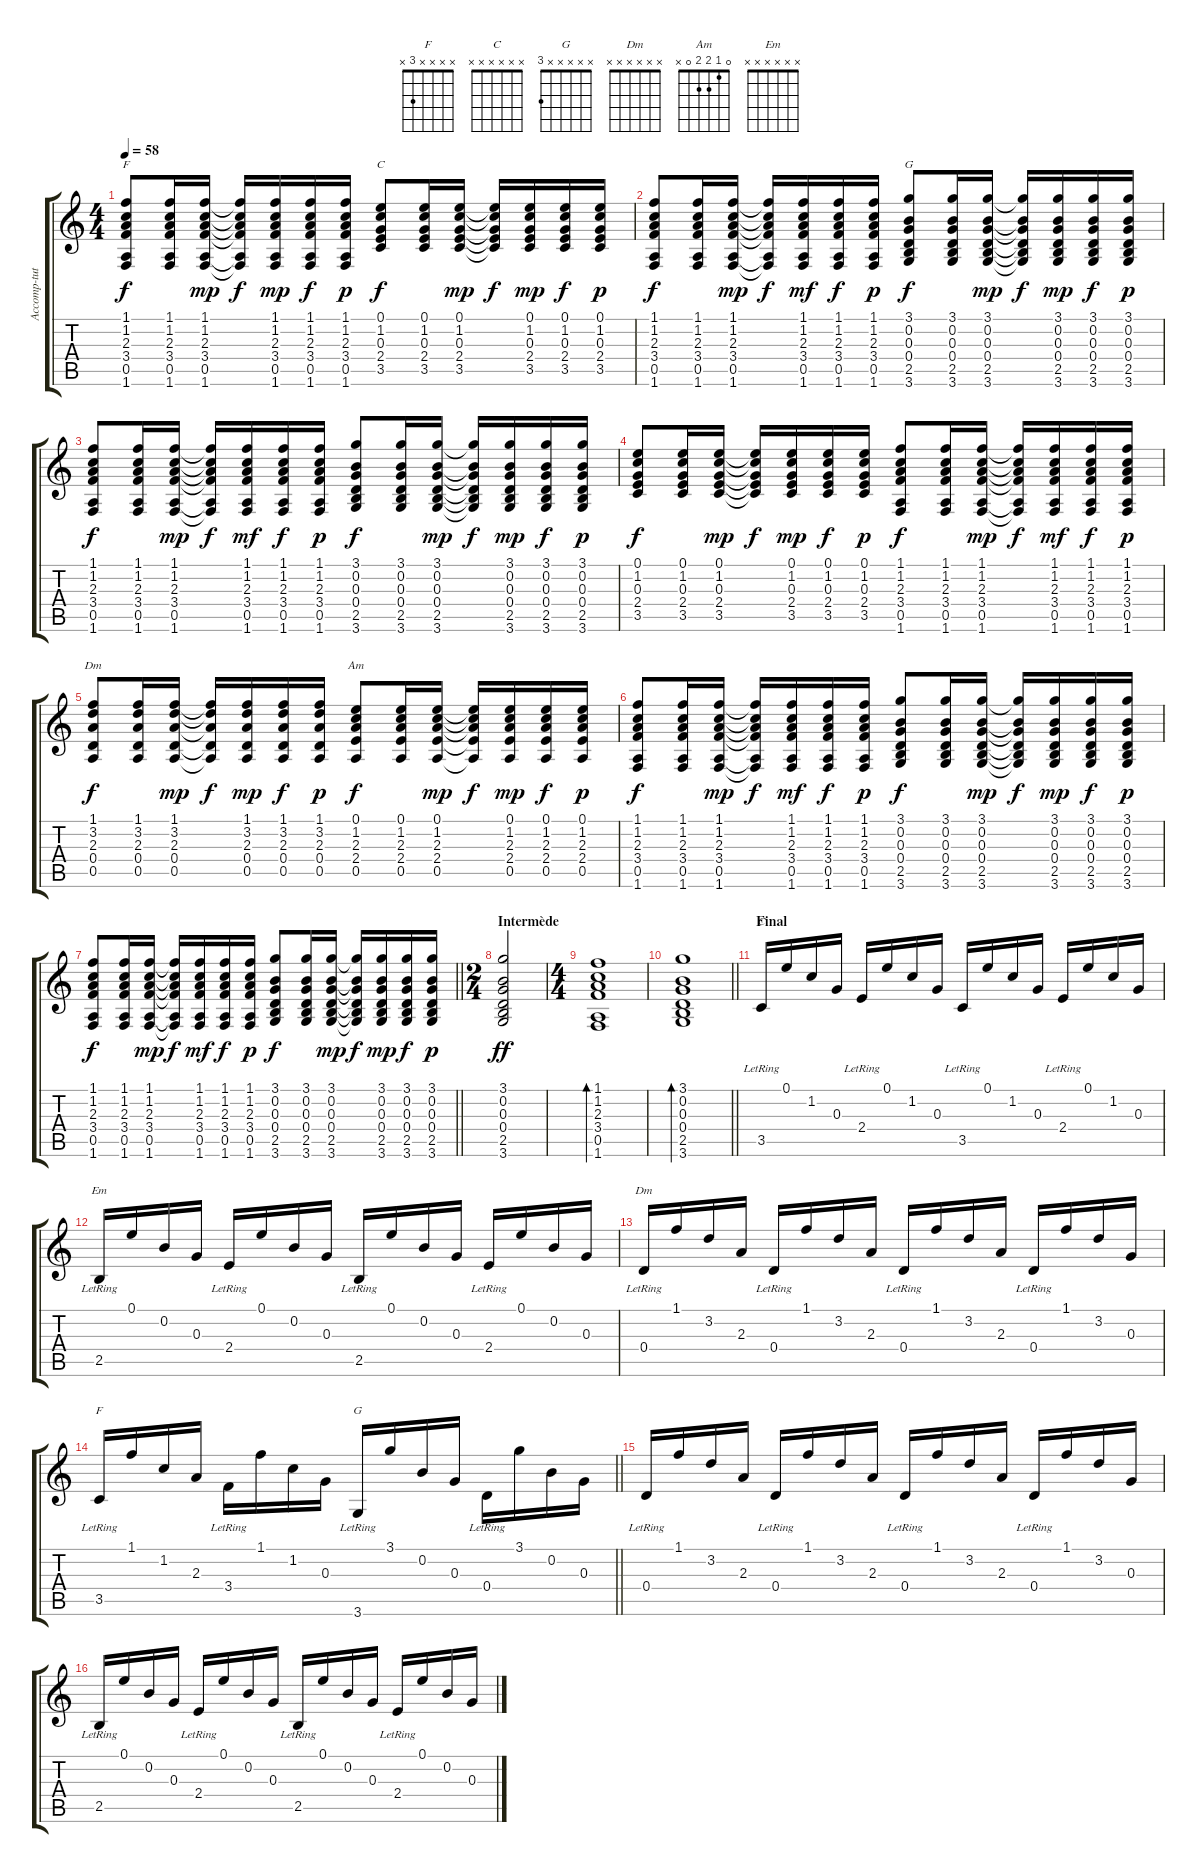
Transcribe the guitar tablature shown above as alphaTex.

\track ("Accomp-tuto1" "Accomp-tut") {instrument acousticguitarsteel}
\staff {score tabs}
\tuning (E4 B3 G3 D3 A2 E2) {hide}
\chord ("F" 1 1 2 3 0 1) {barre 1}
\chord ("C" 0 1 0 2 3 x)
\chord ("G" 3 0 0 0 2 3)
\chord ("Dm" 1 3 2 0 0 x)
\chord ("Am" 0 1 2 2 0 x)
\chord ("C" x x x x x x)
\chord ("Em" x x x x x x)
\chord ("Dm" x x x x x x)
\chord ("F" x x x x 3 x)
\chord ("G" x x x x x 3)
\ts (4 4)
\tempo 58
\clef g2
\ks c
(1.1 1.2 2.3 3.4 0.5 1.6).8{ch "F" dy f} (1.1 1.2 2.3 3.4 0.5 1.6).16 (1.1 1.2 2.3 3.4 0.5 1.6).16{dy mp} (1.1{t} 1.2{t} 2.3{t} 3.4{t} 0.5{t} 1.6{t}).16{dy f} (1.1 1.2 2.3 3.4 0.5 1.6).16{dy mp} (1.1 1.2 2.3 3.4 0.5 1.6).16{dy f} (1.1 1.2 2.3 3.4 0.5 1.6).16{dy p} (0.1 1.2 0.3 2.4 3.5).8{ch "C" dy f} (0.1 1.2 0.3 2.4 3.5).16 (0.1 1.2 0.3 2.4 3.5).16{dy mp} (0.1{t} 1.2{t} 0.3{t} 2.4{t} 3.5{t}).16{dy f} (0.1 1.2 0.3 2.4 3.5).16{dy mp} (0.1 1.2 0.3 2.4 3.5).16{dy f} (0.1 1.2 0.3 2.4 3.5).16{dy p} |
(1.1 1.2 2.3 3.4 0.5 1.6).8{dy f} (1.1 1.2 2.3 3.4 0.5 1.6).16 (1.1 1.2 2.3 3.4 0.5 1.6).16{dy mp} (1.1{t} 1.2{t} 2.3{t} 3.4{t} 0.5{t} 1.6{t}).16{dy f} (1.1 1.2 2.3 3.4 0.5 1.6).16{dy mf} (1.1 1.2 2.3 3.4 0.5 1.6).16{dy f} (1.1 1.2 2.3 3.4 0.5 1.6).16{dy p} (3.1 0.2 0.3 0.4 2.5 3.6).8{ch "G" dy f} (3.1 0.2 0.3 0.4 2.5 3.6).16 (3.1 0.2 0.3 0.4 2.5 3.6).16{dy mp} (3.1{t} 0.2{t} 0.3{t} 0.4{t} 2.5{t} 3.6{t}).16{dy f} (3.1 0.2 0.3 0.4 2.5 3.6).16{dy mp} (3.1 0.2 0.3 0.4 2.5 3.6).16{dy f} (3.1 0.2 0.3 0.4 2.5 3.6).16{dy p} |
(1.1 1.2 2.3 3.4 0.5 1.6).8{dy f} (1.1 1.2 2.3 3.4 0.5 1.6).16 (1.1 1.2 2.3 3.4 0.5 1.6).16{dy mp} (1.1{t} 1.2{t} 2.3{t} 3.4{t} 0.5{t} 1.6{t}).16{dy f} (1.1 1.2 2.3 3.4 0.5 1.6).16{dy mf} (1.1 1.2 2.3 3.4 0.5 1.6).16{dy f} (1.1 1.2 2.3 3.4 0.5 1.6).16{dy p} (3.1 0.2 0.3 0.4 2.5 3.6).8{dy f} (3.1 0.2 0.3 0.4 2.5 3.6).16 (3.1 0.2 0.3 0.4 2.5 3.6).16{dy mp} (3.1{t} 0.2{t} 0.3{t} 0.4{t} 2.5{t} 3.6{t}).16{dy f} (3.1 0.2 0.3 0.4 2.5 3.6).16{dy mp} (3.1 0.2 0.3 0.4 2.5 3.6).16{dy f} (3.1 0.2 0.3 0.4 2.5 3.6).16{dy p} |
(0.1 1.2 0.3 2.4 3.5).8{dy f} (0.1 1.2 0.3 2.4 3.5).16 (0.1 1.2 0.3 2.4 3.5).16{dy mp} (0.1{t} 1.2{t} 0.3{t} 2.4{t} 3.5{t}).16{dy f} (0.1 1.2 0.3 2.4 3.5).16{dy mp} (0.1 1.2 0.3 2.4 3.5).16{dy f} (0.1 1.2 0.3 2.4 3.5).16{dy p} (1.1 1.2 2.3 3.4 0.5 1.6).8{dy f} (1.1 1.2 2.3 3.4 0.5 1.6).16 (1.1 1.2 2.3 3.4 0.5 1.6).16{dy mp} (1.1{t} 1.2{t} 2.3{t} 3.4{t} 0.5{t} 1.6{t}).16{dy f} (1.1 1.2 2.3 3.4 0.5 1.6).16{dy mf} (1.1 1.2 2.3 3.4 0.5 1.6).16{dy f} (1.1 1.2 2.3 3.4 0.5 1.6).16{dy p} |
(1.1 3.2 2.3 0.4 0.5).8{ch "Dm" dy f} (1.1 3.2 2.3 0.4 0.5).16 (1.1 3.2 2.3 0.4 0.5).16{dy mp} (1.1{t} 3.2{t} 2.3{t} 0.4{t} 0.5{t}).16{dy f} (1.1 3.2 2.3 0.4 0.5).16{dy mp} (1.1 3.2 2.3 0.4 0.5).16{dy f} (1.1 3.2 2.3 0.4 0.5).16{dy p} (0.1 1.2 2.3 2.4 0.5).8{ch "Am" dy f} (0.1 1.2 2.3 2.4 0.5).16 (0.1 1.2 2.3 2.4 0.5).16{dy mp} (0.1{t} 1.2{t} 2.3{t} 2.4{t} 0.5{t}).16{dy f} (0.1 1.2 2.3 2.4 0.5).16{dy mp} (0.1 1.2 2.3 2.4 0.5).16{dy f} (0.1 1.2 2.3 2.4 0.5).16{dy p} |
(1.1 1.2 2.3 3.4 0.5 1.6).8{dy f} (1.1 1.2 2.3 3.4 0.5 1.6).16 (1.1 1.2 2.3 3.4 0.5 1.6).16{dy mp} (1.1{t} 1.2{t} 2.3{t} 3.4{t} 0.5{t} 1.6{t}).16{dy f} (1.1 1.2 2.3 3.4 0.5 1.6).16{dy mf} (1.1 1.2 2.3 3.4 0.5 1.6).16{dy f} (1.1 1.2 2.3 3.4 0.5 1.6).16{dy p} (3.1 0.2 0.3 0.4 2.5 3.6).8{dy f} (3.1 0.2 0.3 0.4 2.5 3.6).16 (3.1 0.2 0.3 0.4 2.5 3.6).16{dy mp} (3.1{t} 0.2{t} 0.3{t} 0.4{t} 2.5{t} 3.6{t}).16{dy f} (3.1 0.2 0.3 0.4 2.5 3.6).16{dy mp} (3.1 0.2 0.3 0.4 2.5 3.6).16{dy f} (3.1 0.2 0.3 0.4 2.5 3.6).16{dy p} |
\barLineRight lightlight
(1.1 1.2 2.3 3.4 0.5 1.6).8{dy f} (1.1 1.2 2.3 3.4 0.5 1.6).16 (1.1 1.2 2.3 3.4 0.5 1.6).16{dy mp} (1.1{t} 1.2{t} 2.3{t} 3.4{t} 0.5{t} 1.6{t}).16{dy f} (1.1 1.2 2.3 3.4 0.5 1.6).16{dy mf} (1.1 1.2 2.3 3.4 0.5 1.6).16{dy f} (1.1 1.2 2.3 3.4 0.5 1.6).16{dy p} (3.1 0.2 0.3 0.4 2.5 3.6).8{dy f} (3.1 0.2 0.3 0.4 2.5 3.6).16 (3.1 0.2 0.3 0.4 2.5 3.6).16{dy mp} (3.1{t} 0.2{t} 0.3{t} 0.4{t} 2.5{t} 3.6{t}).16{dy f} (3.1 0.2 0.3 0.4 2.5 3.6).16{dy mp} (3.1 0.2 0.3 0.4 2.5 3.6).16{dy f} (3.1 0.2 0.3 0.4 2.5 3.6).16{dy p} |
\ts (2 4)
\section ("" "Intermède")
(3.1 0.2 0.3 0.4 2.5 3.6).2{dy ff} |
\ts (4 4)
(1.1 1.2 2.3 3.4 0.5 1.6).1{bd 480} |
\barLineRight lightlight
(3.1 0.2 0.3 0.4 2.5 3.6).1{bd 480} |
\section ("" "Final")
3.5{lr}.16{ch "C"} 0.1.16 1.2.16 0.3.16 2.4{lr}.16 0.1.16 1.2.16 0.3.16 3.5{lr}.16 0.1.16 1.2.16 0.3.16 2.4{lr}.16 0.1.16 1.2.16 0.3.16 |
2.5{lr}.16{ch "Em"} 0.1.16 0.2.16 0.3.16 2.4{lr}.16 0.1.16 0.2.16 0.3.16 2.5{lr}.16 0.1.16 0.2.16 0.3.16 2.4{lr}.16 0.1.16 0.2.16 0.3.16 |
0.4{lr}.16{ch "Dm"} 1.1.16 3.2.16 2.3.16 0.4{lr}.16 1.1.16 3.2.16 2.3.16 0.4{lr}.16 1.1.16 3.2.16 2.3.16 0.4{lr}.16 1.1.16 3.2.16 0.3.16 |
\barLineRight lightlight
3.5{lr}.16{ch "F"} 1.1.16 1.2.16 2.3.16 3.4{lr}.16 1.1.16 1.2.16 0.3.16 3.6{lr}.16{ch "G"} 3.1.16 0.2.16 0.3.16 0.4{lr}.16 3.1.16 0.2.16 0.3.16 |
0.4{lr}.16 1.1.16 3.2.16 2.3.16 0.4{lr}.16 1.1.16 3.2.16 2.3.16 0.4{lr}.16 1.1.16 3.2.16 2.3.16 0.4{lr}.16 1.1.16 3.2.16 0.3.16 |
2.5{lr}.16 0.1.16 0.2.16 0.3.16 2.4{lr}.16 0.1.16 0.2.16 0.3.16 2.5{lr}.16 0.1.16 0.2.16 0.3.16 2.4{lr}.16 0.1.16 0.2.16 0.3.16
